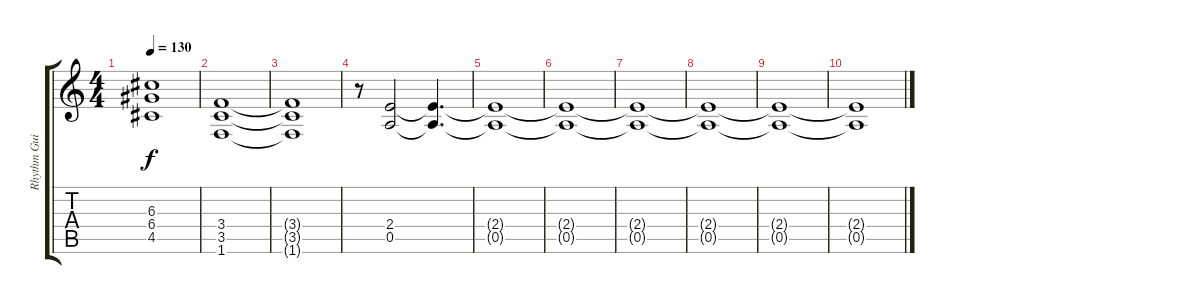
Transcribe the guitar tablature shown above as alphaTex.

\track ("Rhythm Guitar" "Rhythm Gui") {instrument distortionguitar}
\staff {score tabs}
\tuning (E4 B3 G3 D3 A2 E2) {hide}
\ts (4 4)
\tempo 130
\clef g2
\ks c
(6.3 6.4 4.5).1{dy f} |
(3.4 3.5 1.6).1 |
(3.4{t} 3.5{t} 1.6{t}).1 |
r.8 (2.4 0.5).2 (2.4{t} 0.5{t}).4{d} |
(2.4{t} 0.5{t}).1{volume 0} |
(2.4{t} 0.5{t}).1 |
(2.4{t} 0.5{t}).1 |
(2.4{t} 0.5{t}).1 |
(2.4{t} 0.5{t}).1 |
(2.4{t} 0.5{t}).1
